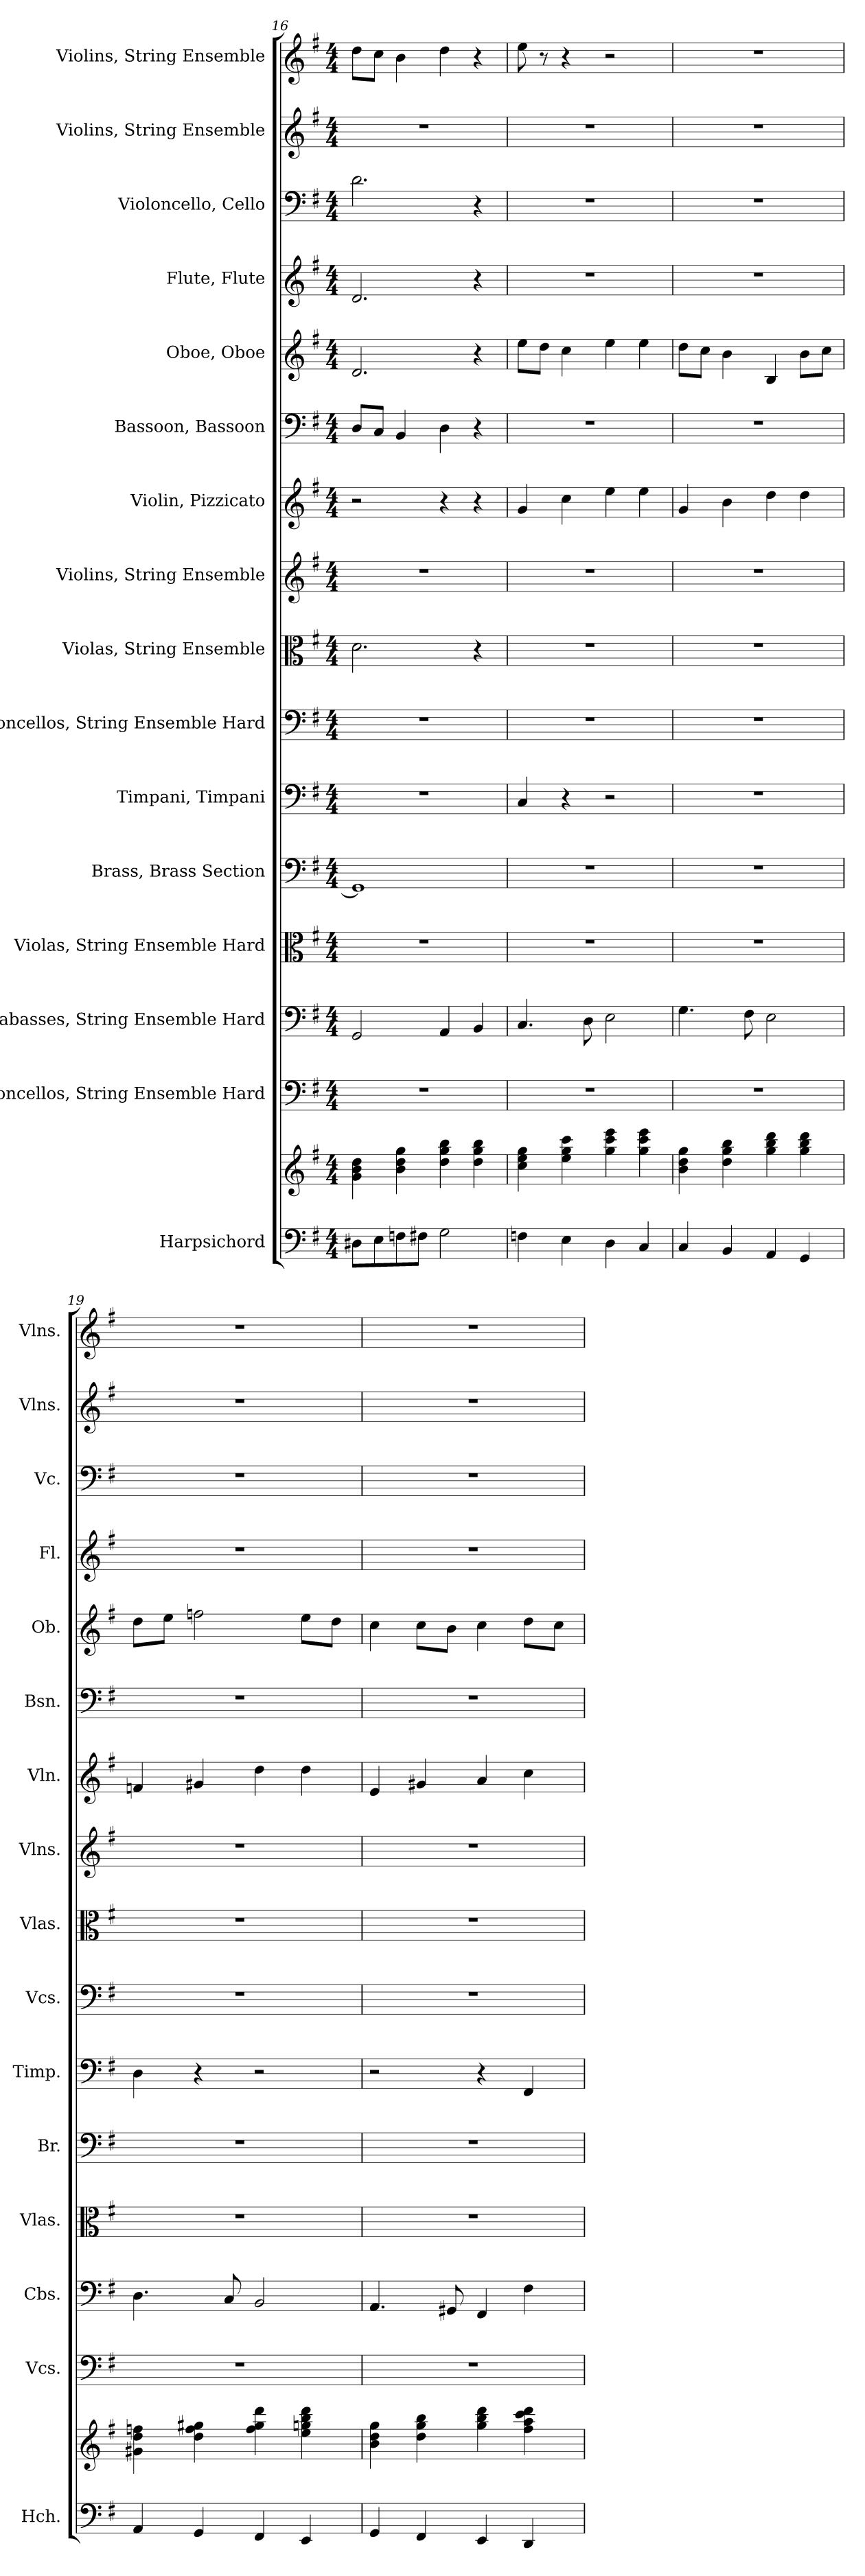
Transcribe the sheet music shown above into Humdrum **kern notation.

**kern	**kern	**kern	**kern	**kern	**kern	**kern	**kern	**kern	**kern	**kern	**kern	**kern	**kern	**kern	**kern	**kern
*part16	*part16	*part15	*part14	*part13	*part12	*part11	*part10	*part9	*part8	*part7	*part6	*part5	*part4	*part3	*part2	*part1
*staff17	*staff16	*staff15	*staff14	*staff13	*staff12	*staff11	*staff10	*staff9	*staff8	*staff7	*staff6	*staff5	*staff4	*staff3	*staff2	*staff1
*I"Harpsichord	*	*I"Violoncellos, String Ensemble Hard	*I"Contrabasses, String Ensemble Hard	*I"Violas, String Ensemble Hard	*I"Brass, Brass Section	*I"Timpani, Timpani	*I"Violoncellos, String Ensemble Hard	*I"Violas, String Ensemble	*I"Violins, String Ensemble	*I"Violin, Pizzicato	*I"Bassoon, Bassoon	*I"Oboe, Oboe	*I"Flute, Flute	*I"Violoncello, Cello	*I"Violins, String Ensemble	*I"Violins, String Ensemble
*I'Hch.	*	*I'Vcs.	*I'Cbs.	*I'Vlas.	*I'Br.	*I'Timp.	*I'Vcs.	*I'Vlas.	*I'Vlns.	*I'Vln.	*I'Bsn.	*I'Ob.	*I'Fl.	*I'Vc.	*I'Vlns.	*I'Vlns.
!!LO:PB:g=z
*clefF4	*clefG2	*clefF4	*clefF4	*clefC3	*clefF4	*clefF4	*clefF4	*clefC3	*clefG2	*clefG2	*clefF4	*clefG2	*clefG2	*clefF4	*clefG2	*clefG2
*	*	*	*ITrd7c12	*	*	*	*	*	*	*	*	*	*	*	*	*
*k[f#]	*k[f#]	*k[f#]	*k[f#]	*k[f#]	*k[f#]	*k[f#]	*k[f#]	*k[f#]	*k[f#]	*k[f#]	*k[f#]	*k[f#]	*k[f#]	*k[f#]	*k[f#]	*k[f#]
*M4/4	*M4/4	*M4/4	*M4/4	*M4/4	*M4/4	*M4/4	*M4/4	*M4/4	*M4/4	*M4/4	*M4/4	*M4/4	*M4/4	*M4/4	*M4/4	*M4/4
=16	=16	=16	=16	=16	=16	=16	=16	=16	=16	=16	=16	=16	=16	=16	=16	=16
8D#X\L	4g\ 4b\ 4dd\	1r	2GGG/	1r	1GG]	1r	1r	2.d\	1r	2r	8D/L	2.d/	2.d/	2.d\	1r	8dd\L
8E\	.	.	.	.	.	.	.	.	.	.	8C/J	.	.	.	.	8cc\J
8Fn\	4b\ 4dd\ 4gg\	.	.	.	.	.	.	.	.	.	4BB/	.	.	.	.	4b\
8F#X\J	.	.	.	.	.	.	.	.	.	.	.	.	.	.	.	.
2G\	4dd\ 4gg\ 4bb\	.	4AAA/	.	.	.	.	.	.	4r	4D\	.	.	.	.	4dd\
.	4dd\ 4gg\ 4bb\	.	4BBB/	.	.	.	.	4r	.	4r	4r	4r	4r	4r	.	4r
=17	=17	=17	=17	=17	=17	=17	=17	=17	=17	=17	=17	=17	=17	=17	=17	=17
4Fn\	4cc\ 4ee\ 4gg\	1r	4.CC/	1r	1r	4C/	1r	1r	1r	4g/	1r	8ee\L	1r	1r	1r	8ee\
.	.	.	.	.	.	.	.	.	.	.	.	8dd\J	.	.	.	8r
4E\	4ee\ 4gg\ 4ccc\	.	.	.	.	4r	.	.	.	4cc\	.	4cc\	.	.	.	4r
.	.	.	8DD\	.	.	.	.	.	.	.	.	.	.	.	.	.
4D\	4gg\ 4ccc\ 4eee\	.	2EE\	.	.	2r	.	.	.	4ee\	.	4ee\	.	.	.	2r
4C/	4gg\ 4ccc\ 4eee\	.	.	.	.	.	.	.	.	4ee\	.	4ee\	.	.	.	.
=18	=18	=18	=18	=18	=18	=18	=18	=18	=18	=18	=18	=18	=18	=18	=18	=18
4C/	4b\ 4dd\ 4gg\	1r	4.GG\	1r	1r	1r	1r	1r	1r	4g/	1r	8dd\L	1r	1r	1r	1r
.	.	.	.	.	.	.	.	.	.	.	.	8cc\J	.	.	.	.
4BB/	4dd\ 4gg\ 4bb\	.	.	.	.	.	.	.	.	4b\	.	4b\	.	.	.	.
.	.	.	8FF#\	.	.	.	.	.	.	.	.	.	.	.	.	.
4AA/	4gg\ 4bb\ 4ddd\	.	2EE\	.	.	.	.	.	.	4dd\	.	4B/	.	.	.	.
4GG/	4gg\ 4bb\ 4ddd\	.	.	.	.	.	.	.	.	4dd\	.	8b\L	.	.	.	.
.	.	.	.	.	.	.	.	.	.	.	.	8cc\J	.	.	.	.
=19	=19	=19	=19	=19	=19	=19	=19	=19	=19	=19	=19	=19	=19	=19	=19	=19
4AA/	4g#X\ 4dd\ 4ffn\	1r	4.DD\	1r	1r	4D\	1r	1r	1r	4fn/	1r	8dd\L	1r	1r	1r	1r
.	.	.	.	.	.	.	.	.	.	.	.	8ee\J	.	.	.	.
4GG/	4dd\ 4ff\ 4gg#X\	.	.	.	.	4r	.	.	.	4g#X/	.	2ffn\	.	.	.	.
.	.	.	8CC/	.	.	.	.	.	.	.	.	.	.	.	.	.
4FF#/	4ff\ 4gg#\ 4ddd\	.	2BBB/	.	.	2r	.	.	.	4dd\	.	.	.	.	.	.
4EE/	4ee\ 4ggn\ 4bb\ 4ddd\	.	.	.	.	.	.	.	.	4dd\	.	8ee\L	.	.	.	.
.	.	.	.	.	.	.	.	.	.	.	.	8dd\J	.	.	.	.
=20	=20	=20	=20	=20	=20	=20	=20	=20	=20	=20	=20	=20	=20	=20	=20	=20
4GG/	4b\ 4dd\ 4gg\	1r	4.AAA/	1r	1r	2r	1r	1r	1r	4e/	1r	4cc\	1r	1r	1r	1r
4FF#/	4dd\ 4gg\ 4bb\	.	.	.	.	.	.	.	.	4g#X/	.	8cc\L	.	.	.	.
.	.	.	8GGG#X/	.	.	.	.	.	.	.	.	8b\J	.	.	.	.
4EE/	4gg\ 4bb\ 4ddd\	.	4FFF#/	.	.	4r	.	.	.	4a/	.	4cc\	.	.	.	.
4DD/	4ff#\ 4aa\ 4ccc\ 4ddd\	.	4FF#\	.	.	4FF#/	.	.	.	4cc\	.	8dd\L	.	.	.	.
.	.	.	.	.	.	.	.	.	.	.	.	8cc\J	.	.	.	.
=	=	=	=	=	=	=	=	=	=	=	=	=	=	=	=	=
*-	*-	*-	*-	*-	*-	*-	*-	*-	*-	*-	*-	*-	*-	*-	*-	*-
